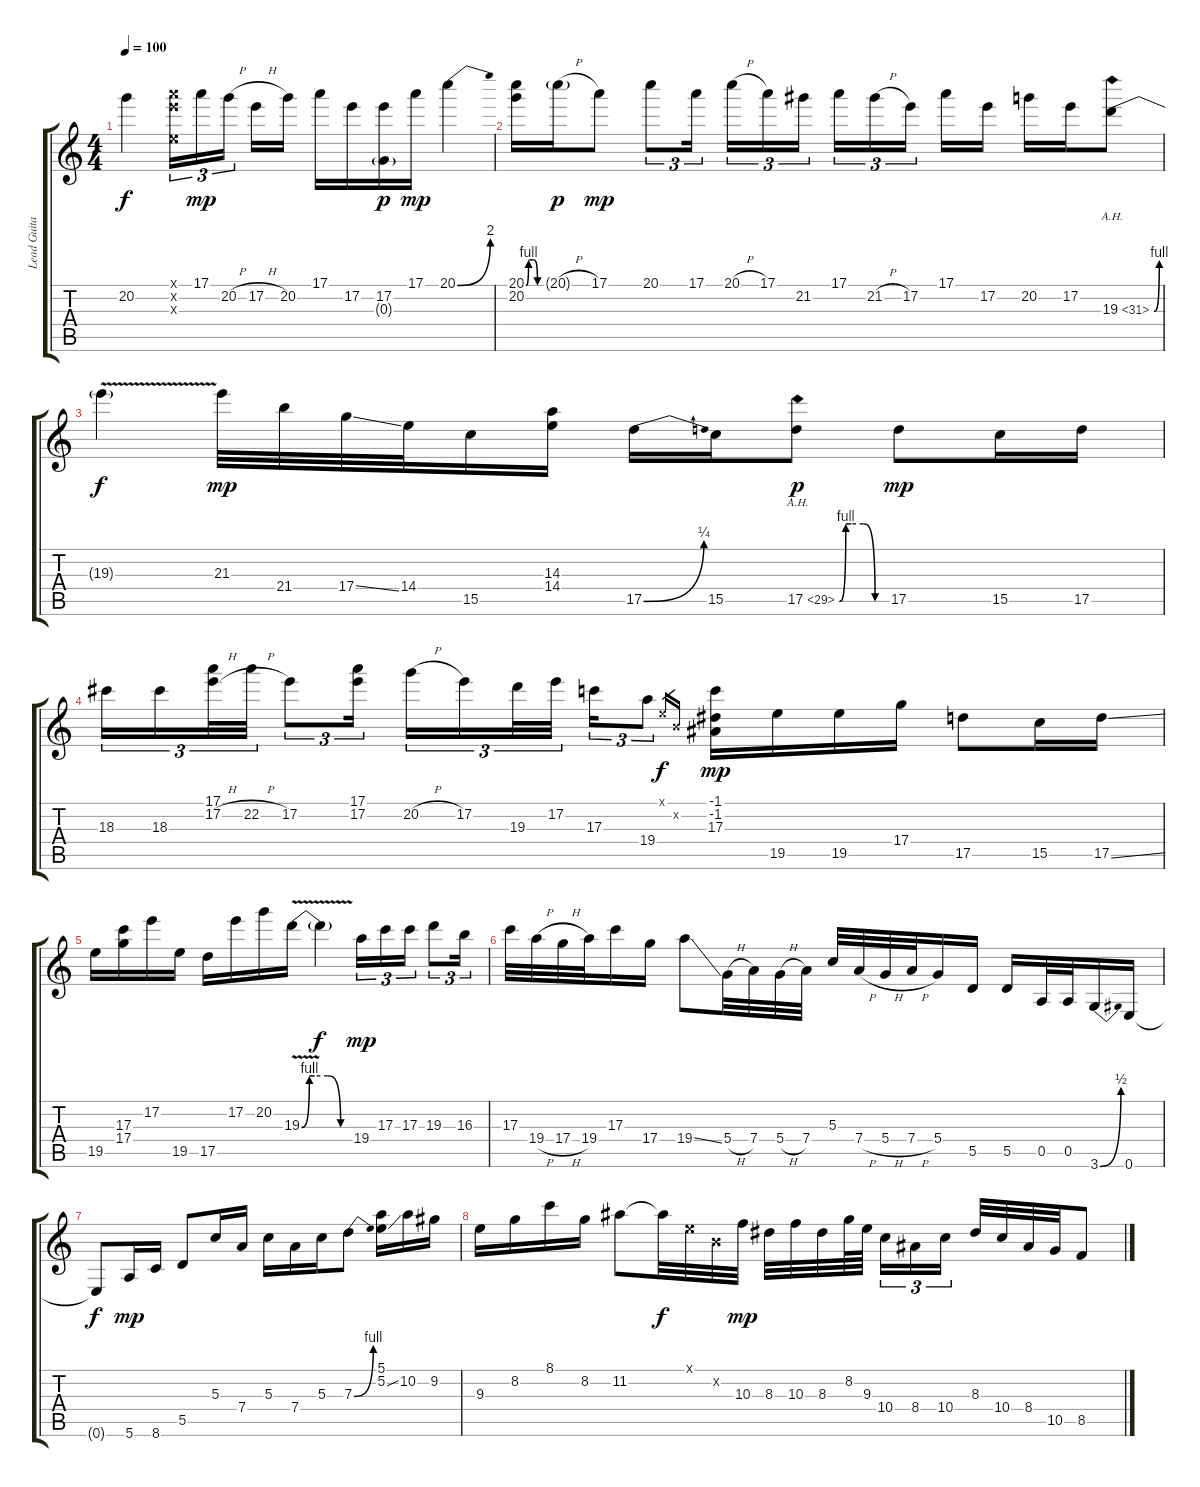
\track ("Lead Guitar" "Lead Guita") {instrument overdrivenguitar}
\staff {score tabs}
\tuning (E4 B3 G3 D3 A2 E2) {hide}
\ts (4 4)
\tempo 100
\clef g2
\ks c
20.2{t}.4{dy f} (0.1{x} 22.2{x} 21.3{x}).16{tu (3 2)} 17.1.16{tu (3 2) dy mp} 20.2{h}.16{tu (3 2) beam splitsecondary} 17.2{h}.16 20.2.16 17.1.16 17.2.16 (17.2 0.3{g}).16{dy p} 17.1.16{dy mp} 20.1{be (bend 0 0 60 8)}.4 |
(20.1{be (custom 0 0 10 4 15 4 30 4 45 0 60 0)} 20.2).16 20.1{h g}.16{dy p} 17.1.8{dy mp} 20.1.8{tu (3 2)} 17.1.16{tu (3 2) beam splitsecondary} 20.1{h}.16{tu (3 2)} 17.1.16{tu (3 2)} 21.2.16{tu (3 2)} 17.1.16{tu (3 2)} 21.2{h}.16{tu (3 2)} 17.2.16{tu (3 2) beam splitsecondary} 17.1.16 17.2.16 20.2.16 17.2.16 19.3{be (bend 0 0 60 4) ah 12}.8 |
19.3{v t}.4{dy f} 21.3.32{dy mp} 21.4.32 17.4{ss}.32 14.4.32 15.5.16 (14.3 14.4).16 17.5{be (bend 0 0 60 1)}.16 15.5.16 17.5{be (custom 0 0 8 4 15 4 30 4 45 0 60 0) ah 12}.8{dy p} 17.5.8{dy mp} 15.5.16 17.5.16 |
18.3.16{tu (3 2)} 18.3.16{tu (3 2)} (17.1 17.2{h}).32{tu (3 2)} 22.2{h}.32{tu (3 2)} 17.2.8{tu (3 2)} (17.1 17.2).16{tu (3 2)} 20.2{h}.16{tu (3 2)} 17.2.16{tu (3 2)} 19.3.32{tu (3 2)} 17.2.32{tu (3 2) beam splitsecondary} 17.3.16{tu (3 2)} 19.4.8{tu (3 2)} 0.1{x}.16{gr dy f} 0.2{x}.16{gr} (-1.1 -1.2 17.3).16{dy mp} 19.5.16 19.5.16 17.4.16 17.5.8 15.5.16 17.5{ss}.16 |
19.5.16 (17.3 17.4).16 17.2.16 19.5.16 17.5.16 17.2.16 20.2.16 19.3{be (custom 0 0 9 4 15 4 30 4 45 0 60 0) v}.16 19.3{t}.4{dy f} 19.4.16{tu (3 2) dy mp} 17.3.16{tu (3 2)} 17.3.16{tu (3 2)} 19.3.8{tu (3 2)} 16.3.16{tu (3 2)} |
17.3.32 19.4{h}.32 17.4{h}.32 19.4.32 17.3.16 17.4.16 19.4{ss}.8 5.4{h}.32 7.4.32 5.4{h}.32 7.4.32 5.3.32 7.4{h}.32 5.4{h}.32 7.4{h}.32 5.4.16 5.5.16 5.5.16 0.5.32 0.5.32 3.6{be (bend 0 0 60 2)}.16 0.6.16 |
0.6{t}.8{dy f} 5.6.16{dy mp} 8.6.16 5.5.8 5.3.16 7.4.16 5.3.16 7.4.16 5.3.16 7.3{be (bend 0 0 60 4)}.8 (5.1 5.2{ss}).16 10.2.16 9.2.16 |
9.3.16 8.2.16 8.1.16 8.2.16 11.2.8 11.2{t}.32{dy f} 0.1{x}.32 0.2{x}.32 10.3.32{dy mp} 8.3.32 10.3.32 8.3.32 8.2.64 9.3.64{beam splitsecondary} 10.4.16{tu (3 2)} 8.4.16{tu (3 2)} 10.4.16{tu (3 2)} 8.3.32 10.4.32 8.4.32 10.5.32 8.5.8
